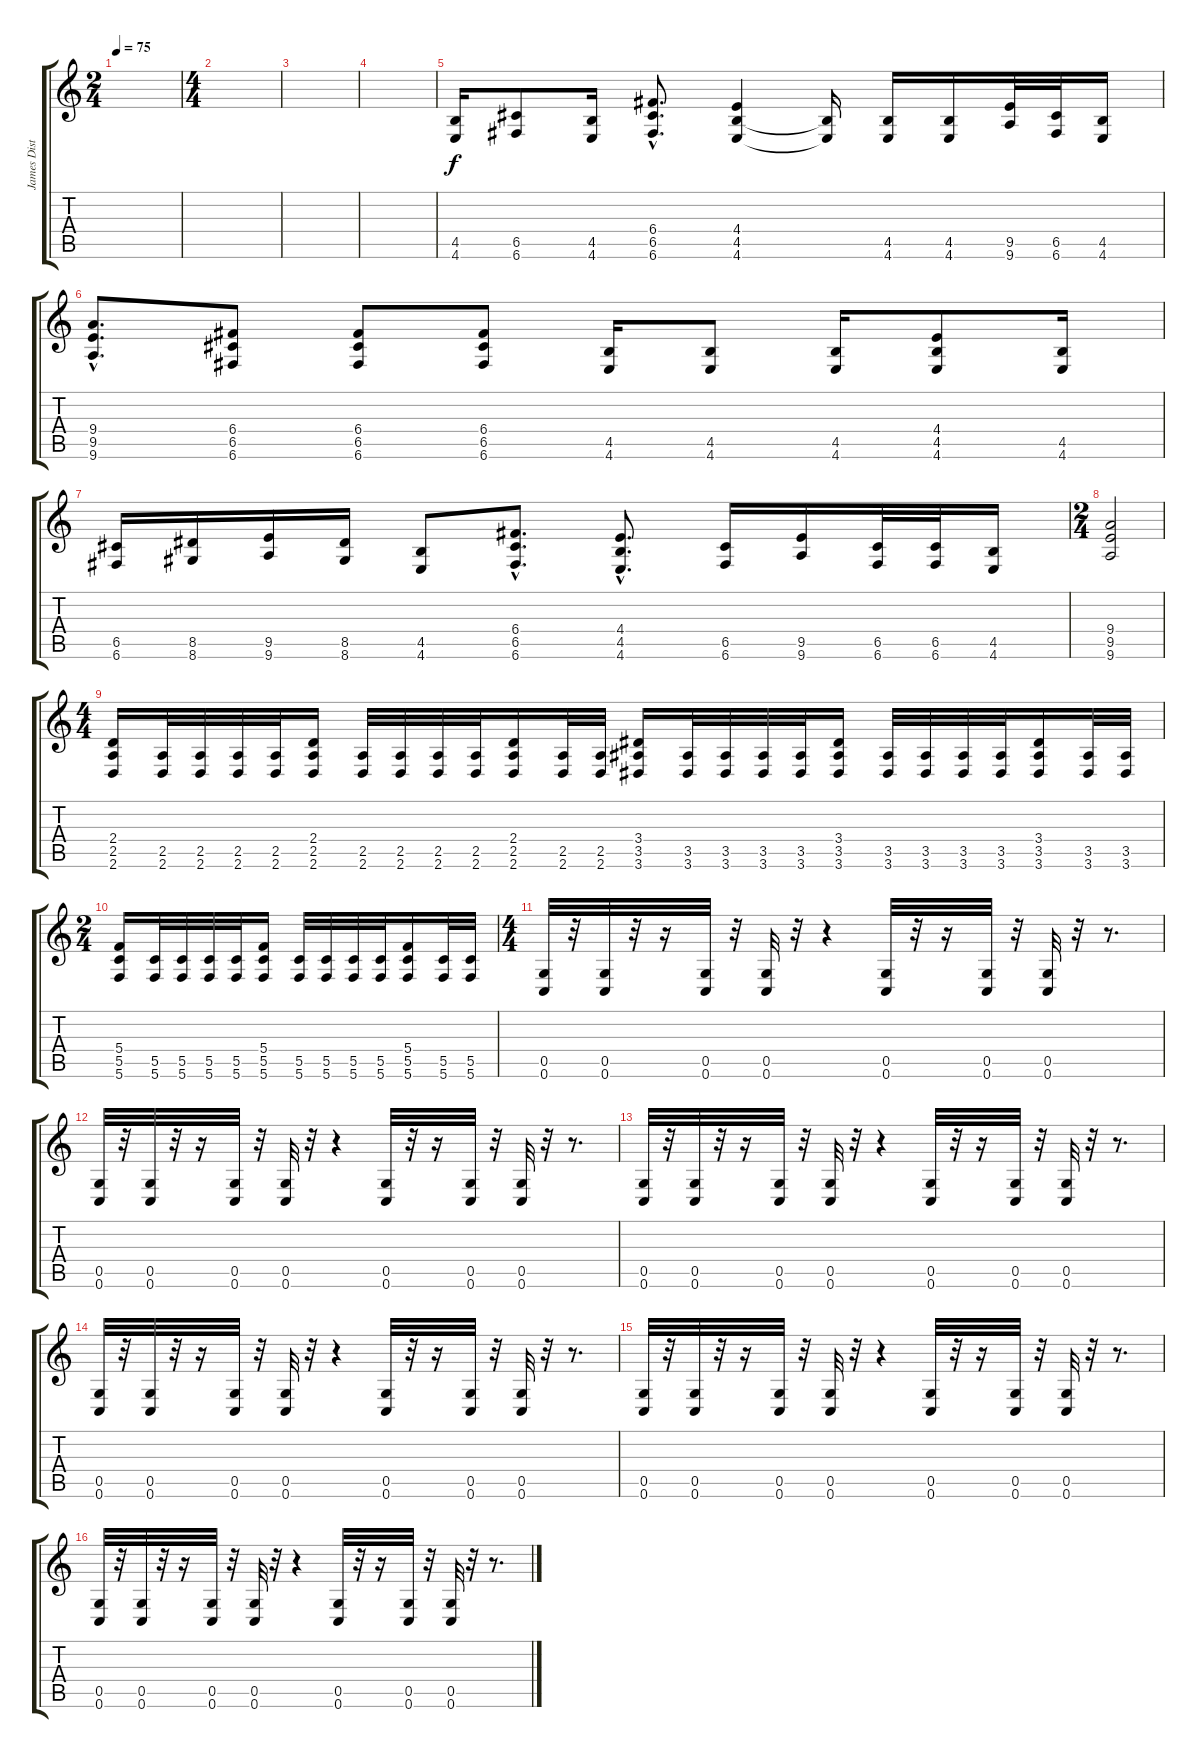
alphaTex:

\track ("James Distortion" "James Dist") {instrument distortionguitar}
\staff {score tabs}
\tuning (D4 A3 F3 C3 G2 C2) {hide}
\ts (2 4)
\tempo 75
\clef g2
\ks c
|
\ts (4 4)
|
|
|
(4.5 4.6).16 (6.5 6.6).8 (4.5 4.6).16 (6.4{hac} 6.5{hac} 6.6{hac}).8{d} (4.4 4.5 4.6).4 (4.5{t} 4.6{t}).16 (4.5 4.6).16 (4.5 4.6).16 (9.5 9.6).32 (6.5 6.6).32 (4.5 4.6).16 |
(9.4{hac} 9.5{hac} 9.6{hac}).8{d} (6.4 6.5 6.6).8 (6.4 6.5 6.6).8 (6.4 6.5 6.6).8 (4.5 4.6).16 (4.5 4.6).8 (4.5 4.6).16 (4.4 4.5 4.6).8 (4.5 4.6).16 |
(6.5 6.6).16 (8.5 8.6).16 (9.5 9.6).16 (8.5 8.6).16 (4.5 4.6).8 (6.4{hac} 6.5{hac} 6.6{hac}).8{d} (4.4{hac} 4.5{hac} 4.6{hac}).8{d} (6.5 6.6).16 (9.5 9.6).16 (6.5 6.6).32 (6.5 6.6).32 (4.5 4.6).16 |
\ts (2 4)
(9.4 9.5 9.6).2 |
\ts (4 4)
(2.4 2.5 2.6).16 (2.5 2.6).32 (2.5 2.6).32 (2.5 2.6).32 (2.5 2.6).32 (2.4 2.5 2.6).16 (2.5 2.6).32 (2.5 2.6).32 (2.5 2.6).32 (2.5 2.6).32 (2.4 2.5 2.6).16 (2.5 2.6).32 (2.5 2.6).32 (3.4 3.5 3.6).16 (3.5 3.6).32 (3.5 3.6).32 (3.5 3.6).32 (3.5 3.6).32 (3.4 3.5 3.6).16 (3.5 3.6).32 (3.5 3.6).32 (3.5 3.6).32 (3.5 3.6).32 (3.4 3.5 3.6).16 (3.5 3.6).32 (3.5 3.6).32 |
\ts (2 4)
(5.4 5.5 5.6).16 (5.5 5.6).32 (5.5 5.6).32 (5.5 5.6).32 (5.5 5.6).32 (5.4 5.5 5.6).16 (5.5 5.6).32 (5.5 5.6).32 (5.5 5.6).32 (5.5 5.6).32 (5.4 5.5 5.6).16 (5.5 5.6).32 (5.5 5.6).32 |
\ts (4 4)
(0.5 0.6).32 r.32 (0.5 0.6).32 r.32 r.16 (0.5 0.6).32 r.32 (0.5 0.6).32 r.32 r.4 (0.5 0.6).32 r.32 r.16 (0.5 0.6).32 r.32 (0.5 0.6).32 r.32 r.8{d} |
(0.5 0.6).32 r.32 (0.5 0.6).32 r.32 r.16 (0.5 0.6).32 r.32 (0.5 0.6).32 r.32 r.4 (0.5 0.6).32 r.32 r.16 (0.5 0.6).32 r.32 (0.5 0.6).32 r.32 r.8{d} |
(0.5 0.6).32 r.32 (0.5 0.6).32 r.32 r.16 (0.5 0.6).32 r.32 (0.5 0.6).32 r.32 r.4 (0.5 0.6).32 r.32 r.16 (0.5 0.6).32 r.32 (0.5 0.6).32 r.32 r.8{d} |
(0.5 0.6).32 r.32 (0.5 0.6).32 r.32 r.16 (0.5 0.6).32 r.32 (0.5 0.6).32 r.32 r.4 (0.5 0.6).32 r.32 r.16 (0.5 0.6).32 r.32 (0.5 0.6).32 r.32 r.8{d} |
(0.5 0.6).32 r.32 (0.5 0.6).32 r.32 r.16 (0.5 0.6).32 r.32 (0.5 0.6).32 r.32 r.4 (0.5 0.6).32 r.32 r.16 (0.5 0.6).32 r.32 (0.5 0.6).32 r.32 r.8{d} |
(0.5 0.6).32 r.32 (0.5 0.6).32 r.32 r.16 (0.5 0.6).32 r.32 (0.5 0.6).32 r.32 r.4 (0.5 0.6).32 r.32 r.16 (0.5 0.6).32 r.32 (0.5 0.6).32 r.32 r.8{d}
